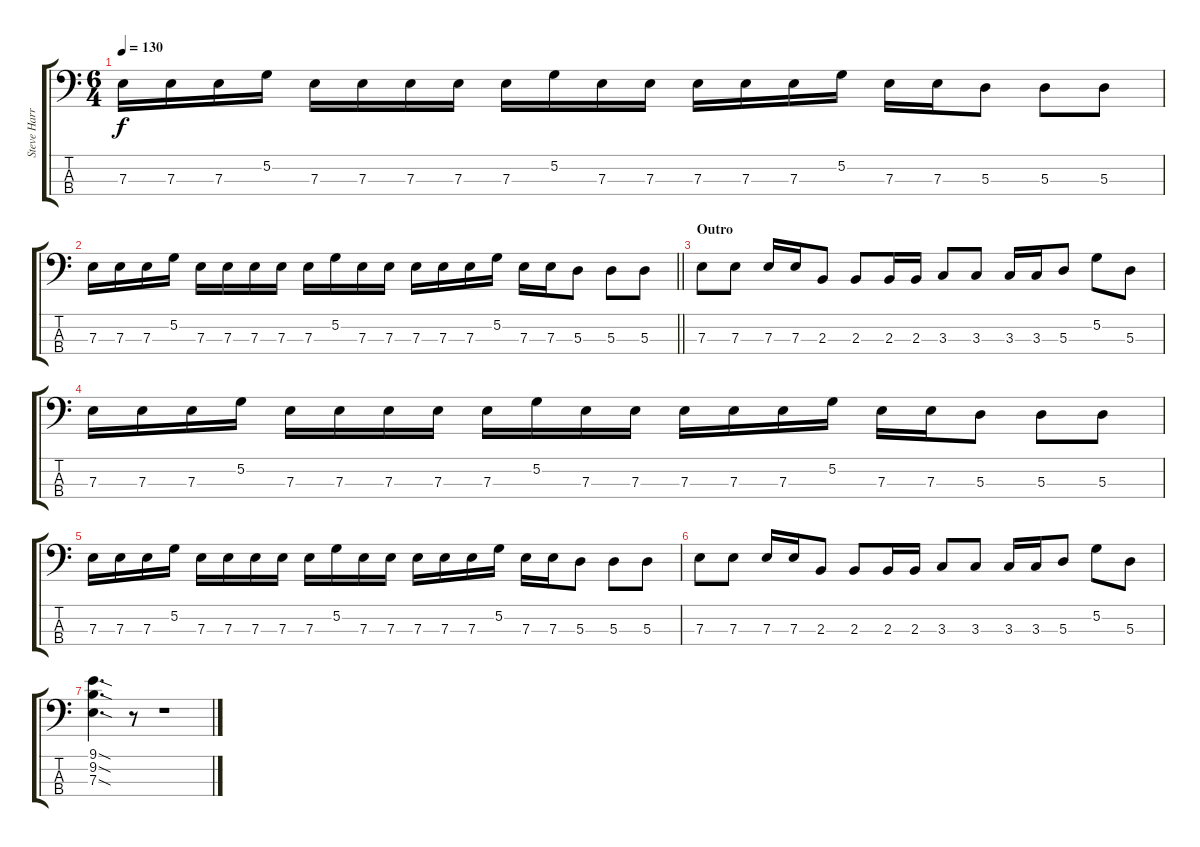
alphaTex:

\track ("Steve Harris" "Steve Harr") {instrument electricbassfinger}
\staff {score tabs}
\tuning (G2 D2 A1 E1) {hide}
\ts (6 4)
\tempo 130
\clef f4
\ks c
7.3.16{dy f} 7.3.16 7.3.16 5.2.16 7.3.16 7.3.16 7.3.16 7.3.16 7.3.16 5.2.16 7.3.16 7.3.16 7.3.16 7.3.16 7.3.16 5.2.16 7.3.16 7.3.16 5.3.8 5.3.8 5.3.8 |
\barLineRight lightlight
7.3.16 7.3.16 7.3.16 5.2.16 7.3.16 7.3.16 7.3.16 7.3.16 7.3.16 5.2.16 7.3.16 7.3.16 7.3.16 7.3.16 7.3.16 5.2.16 7.3.16 7.3.16 5.3.8 5.3.8 5.3.8 |
\section ("" "Outro")
7.3.8 7.3.8 7.3.16 7.3.16 2.3.8 2.3.8 2.3.16 2.3.16 3.3.8 3.3.8 3.3.16 3.3.16 5.3.8 5.2.8 5.3.8 |
7.3.16 7.3.16 7.3.16 5.2.16 7.3.16 7.3.16 7.3.16 7.3.16 7.3.16 5.2.16 7.3.16 7.3.16 7.3.16 7.3.16 7.3.16 5.2.16 7.3.16 7.3.16 5.3.8 5.3.8 5.3.8 |
7.3.16 7.3.16 7.3.16 5.2.16 7.3.16 7.3.16 7.3.16 7.3.16 7.3.16 5.2.16 7.3.16 7.3.16 7.3.16 7.3.16 7.3.16 5.2.16 7.3.16 7.3.16 5.3.8 5.3.8 5.3.8 |
7.3.8 7.3.8 7.3.16 7.3.16 2.3.8 2.3.8 2.3.16 2.3.16 3.3.8 3.3.8 3.3.16 3.3.16 5.3.8 5.2.8 5.3.8 |
(9.1{sod} 9.2{sod} 7.3{sod}).4{d} r.8 r.1
